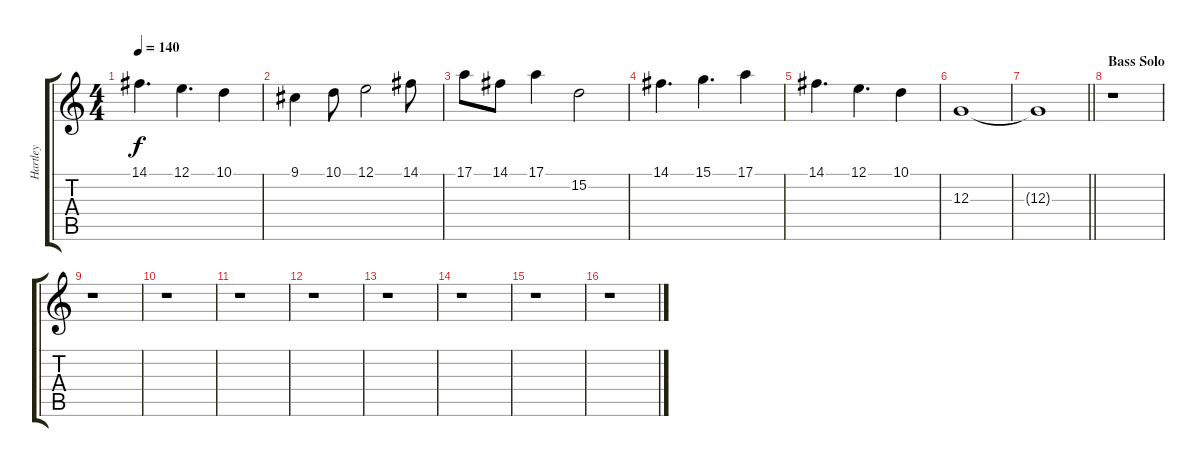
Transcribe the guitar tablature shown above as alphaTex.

\track ("Hartley" "Hartley") {instrument acousticgrandpiano}
\staff {score tabs}
\tuning (E4 B3 G3 D3 A2 E2) {hide}
\ts (4 4)
\tempo 140
\clef g2
\ks c
14.1.4{d dy f} 12.1.4{d} 10.1.4 |
9.1.4 10.1.8 12.1.2 14.1.8 |
17.1.8 14.1.8 17.1.4 15.2.2 |
14.1.4{d} 15.1.4{d} 17.1.4 |
14.1.4{d} 12.1.4{d} 10.1.4 |
12.3.1 |
\barLineRight lightlight
12.3{t}.1 |
\section ("" "Bass Solo")
r.1 |
r.1 |
r.1 |
r.1 |
r.1 |
r.1 |
r.1 |
r.1 |
r.1
